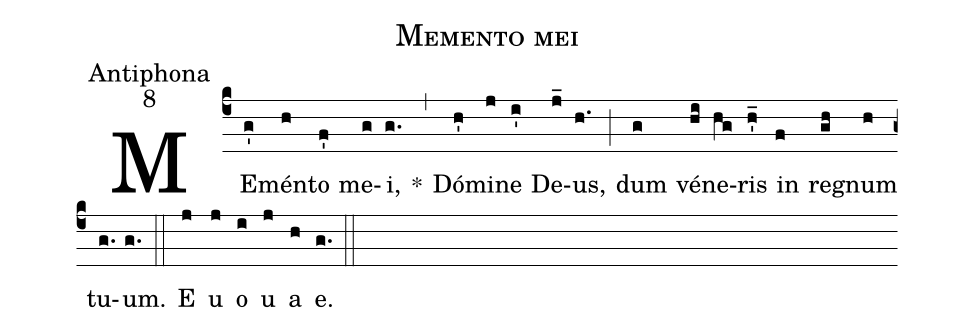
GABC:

name:Memento mei;
office-part:Antiphona;
mode:8;
%%
(c4) ME(g')mén(h)to(f') me(g)i,(g.) *(,) Dó(h')mi(j)ne(i') De(j_)us,(h.) (;) dum(g) vé(hi)ne(hg)ris(h'_) in(f) re(gh)gnum(h) tu(g.)um.(g.) (::) <eu>E(j) u(j) o(i) u(j) a(h) e.</eu>(g.) (::)
